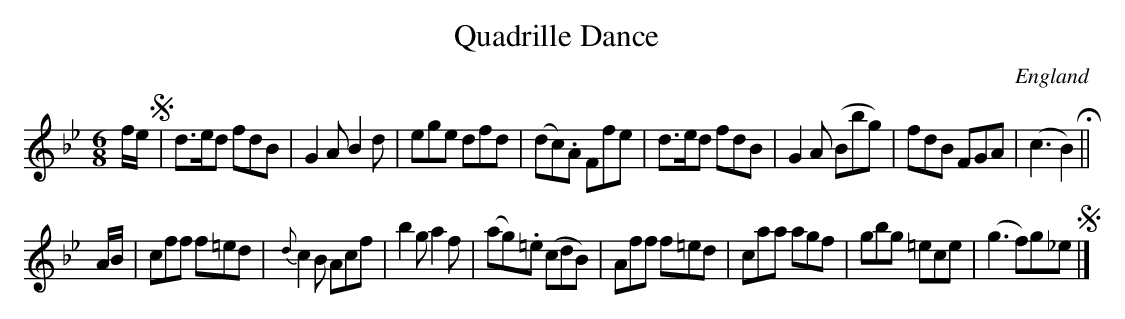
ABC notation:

X:1
T:Quadrille Dance
L:1/8
M:6/8
O:England
K:Bb
f/e/ S |\
d>ed fdB | G2A  B2d  | ege dfd | (dc).A Ffe | \
d>ed fdB | G2A (Bbg) | fdB FGA | (c3 B2) H||
A/B/ |\
cff f=ed | {d}c2B Acf | b2g  a2f | (ag).=e (cdB) |\
Aff f=ed |    caa agf | gbg =ece | (g3 f)g_e S |]
